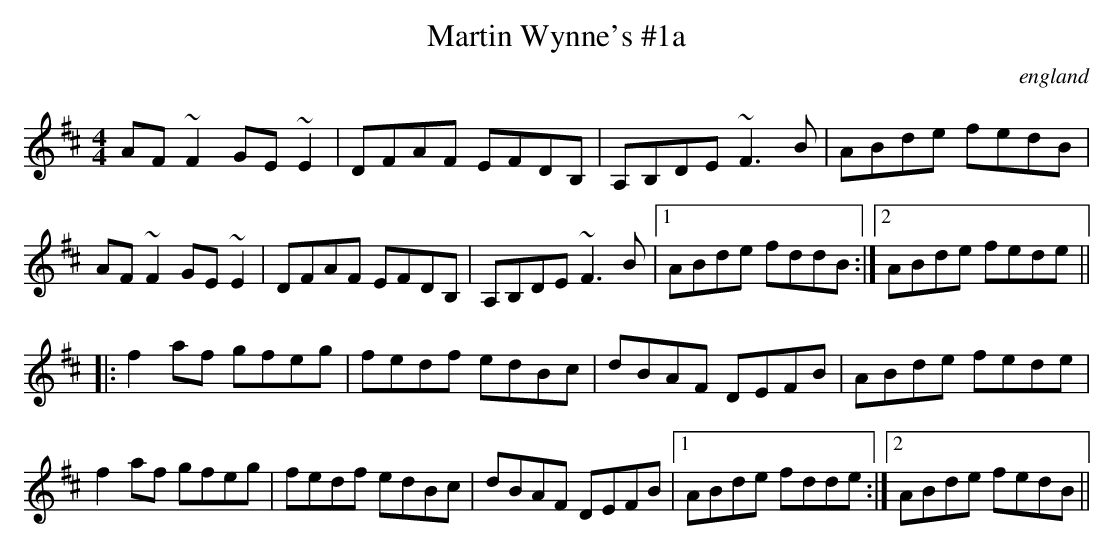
X:1
T:Martin Wynne's #1a
O:england
M:4/4
K:D
AF~F2 GE~E2|DFAF EFDB,|A,B,DE ~F3B|ABde fedB|
AF~F2 GE~E2|DFAF EFDB,|A,B,DE ~F3B|1 ABde fddB:|2 ABde fede||
|:f2af gfeg|fedf edBc|dBAF DEFB|ABde fede|
f2af gfeg|fedf edBc|dBAF DEFB|1 ABde fdde:|2 ABde fedB||
